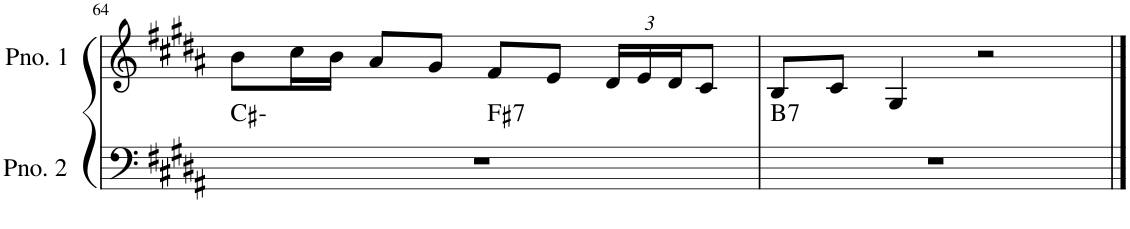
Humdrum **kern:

**kern	**harte	**kern
*part2	*part2	*part1
*staff2	*	*staff1
*I"ピアノ 2	*	*I"ピアノ 1
!!LO:PB:g=z
*clefF4	*	*clefG2
*k[f#c#g#d#a#]	*	*k[f#c#g#d#a#]
*M4/4	*	*M4/4
=64	=64	=64
*^	*	*
1r	2ryy	C#:min	8b\L
.	.	.	16cc#\L
.	.	.	16b\JJ
.	.	.	8a#/L
.	.	.	8g#/J
!	!	!LO:H:kt=7	!
.	2ryy	F#:7	8f#/L
.	.	.	8e/J
*	*	*	*Xbrackettup
.	.	.	24d#/LL
.	.	.	24e/
.	.	.	24d#/J
.	.	.	8c#/J
=65	=65	=65	=65
!	!	!LO:H:kt=7	!
*v	*v	*	*
1r	B:7	8B/L
.	.	8c#/J
.	.	4G#/
.	.	2r
==	==	==
*-	*-	*-
